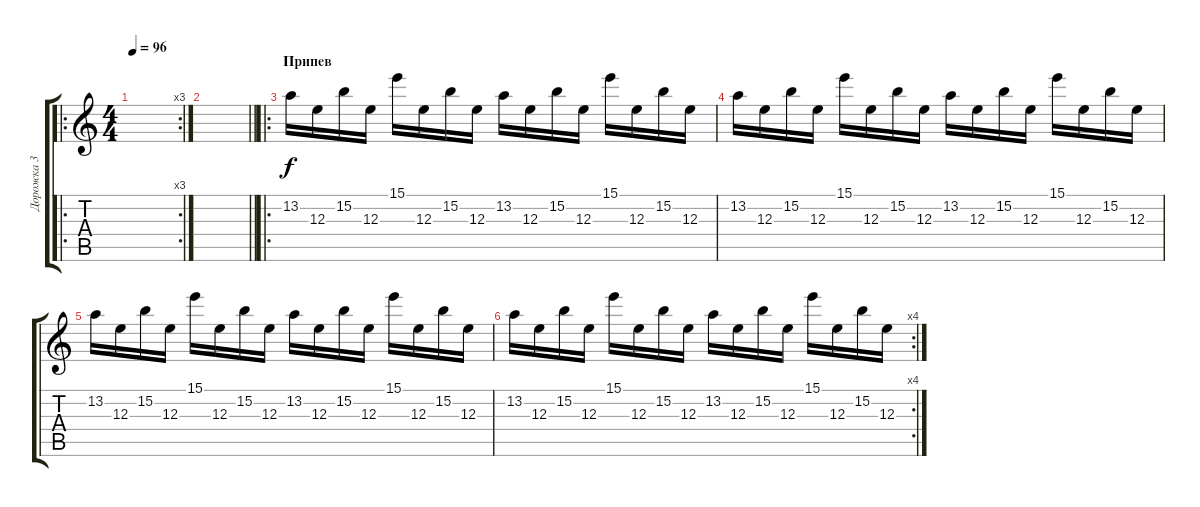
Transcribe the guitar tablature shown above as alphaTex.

\track ("Дорожка 3" "Дорожка 3") {instrument distortionguitar}
\staff {score tabs}
\tuning (Db4 Ab3 E3 B2 Gb2 B1) {hide}
\ro
\rc 3
\ts (4 4)
\tempo 96
\clef g2
\ks c
|
\barLineRight lightlight
|
\ro
\section ("" "Припев")
13.2.16 12.3.16 15.2.16 12.3.16 15.1.16 12.3.16 15.2.16 12.3.16 13.2.16 12.3.16 15.2.16 12.3.16 15.1.16 12.3.16 15.2.16 12.3.16 |
13.2.16 12.3.16 15.2.16 12.3.16 15.1.16 12.3.16 15.2.16 12.3.16 13.2.16 12.3.16 15.2.16 12.3.16 15.1.16 12.3.16 15.2.16 12.3.16 |
13.2.16 12.3.16 15.2.16 12.3.16 15.1.16 12.3.16 15.2.16 12.3.16 13.2.16 12.3.16 15.2.16 12.3.16 15.1.16 12.3.16 15.2.16 12.3.16 |
\rc 4
13.2.16 12.3.16 15.2.16 12.3.16 15.1.16 12.3.16 15.2.16 12.3.16 13.2.16 12.3.16 15.2.16 12.3.16 15.1.16 12.3.16 15.2.16 12.3.16
